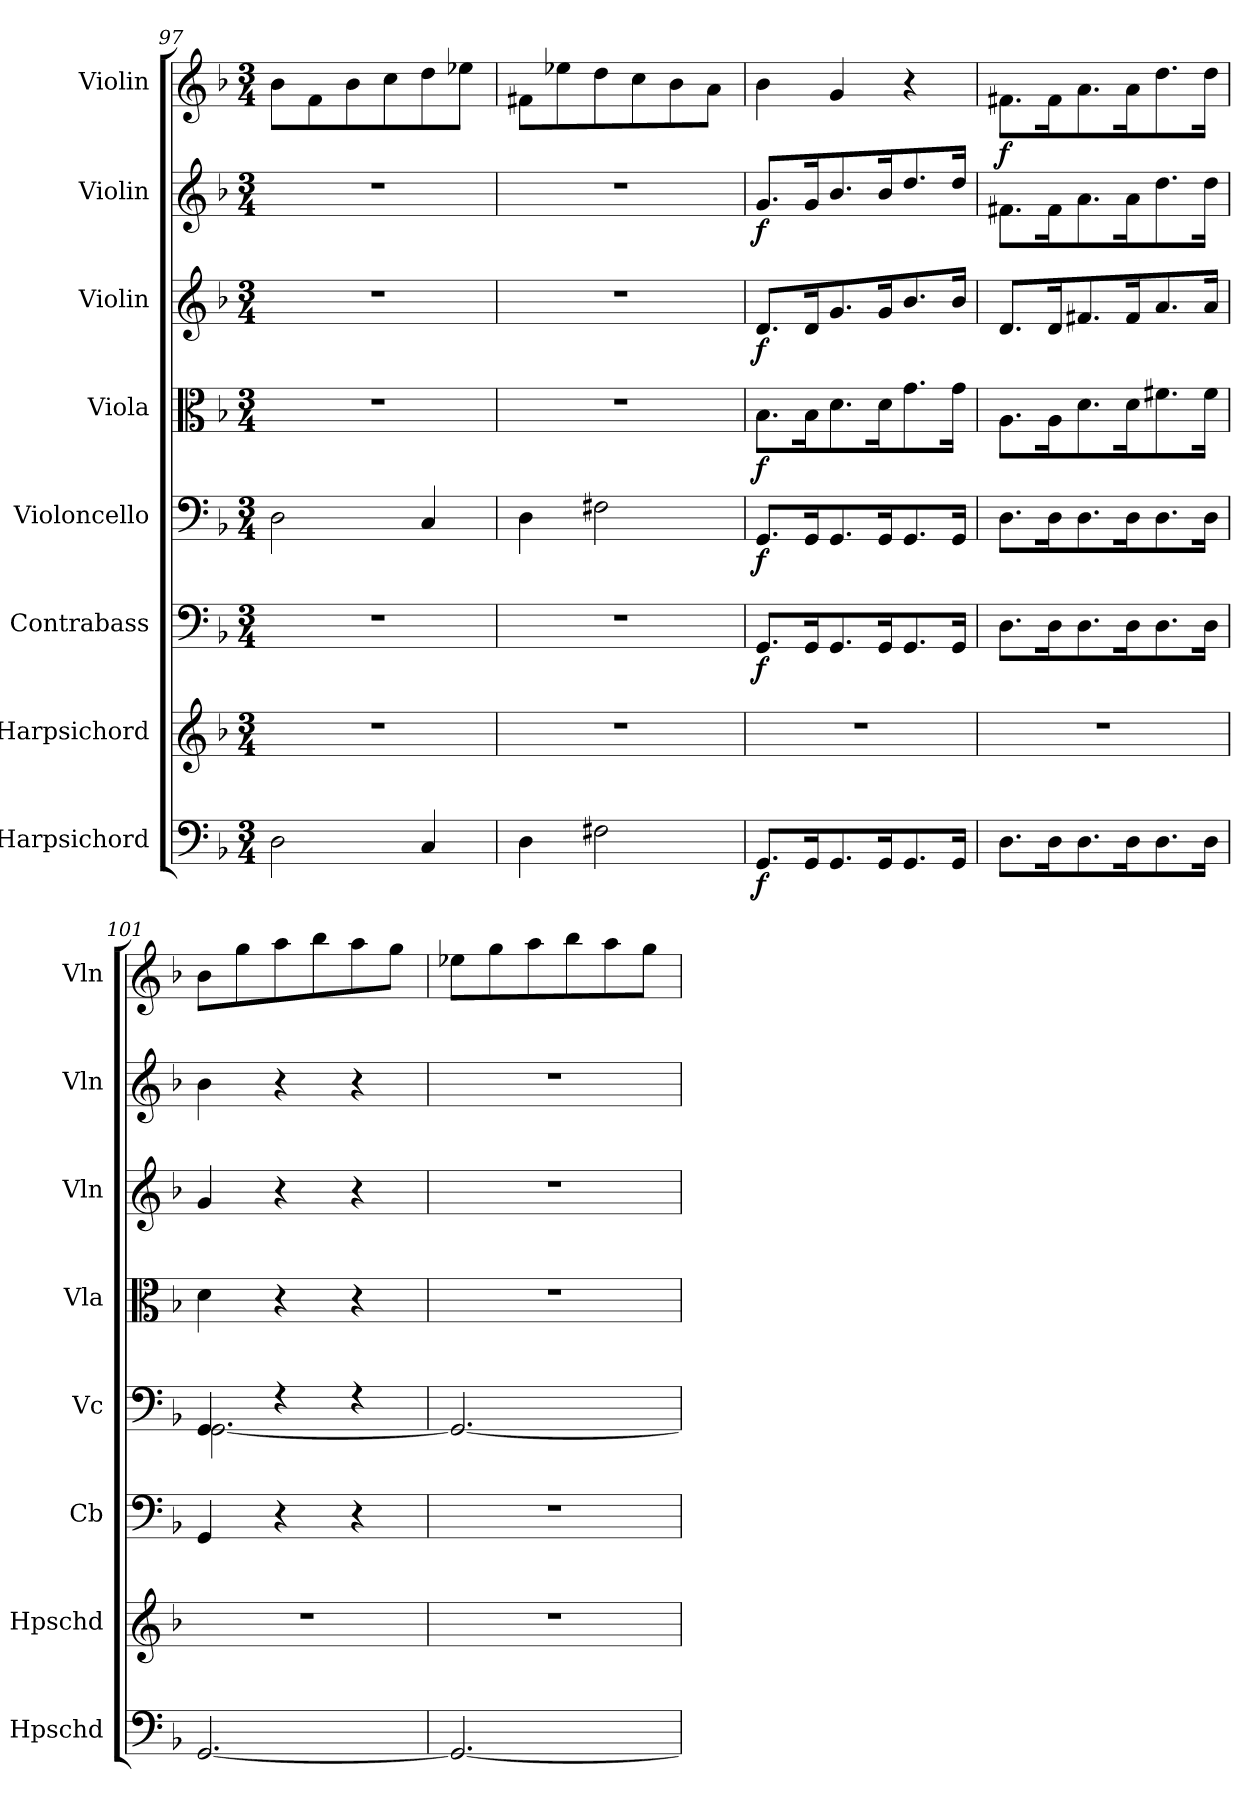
**kern	**dynam	**kern	**kern	**dynam	**kern	**dynam	**kern	**dynam	**kern	**dynam	**kern	**dynam	**kern	**dynam
*part8	*part8	*part7	*part6	*part6	*part5	*part5	*part4	*part4	*part3	*part3	*part2	*part2	*part1	*part1
*staff8	*staff8	*staff7	*staff6	*staff6	*staff5	*staff5	*staff4	*staff4	*staff3	*staff3	*staff2	*staff2	*staff1	*staff1
*I"Harpsichord	*	*I"Harpsichord	*I"Contrabass	*	*I"Violoncello	*	*I"Viola	*	*I"Violin	*	*I"Violin	*	*I"Violin	*
*I'Hpschd	*	*I'Hpschd	*I'Cb	*	*I'Vc	*	*I'Vla	*	*I'Vln	*	*I'Vln	*	*I'Vln	*
*clefF4	*	*clefG2	*clefF4	*	*clefF4	*	*clefC3	*	*clefG2	*	*clefG2	*	*clefG2	*
*k[b-]	*	*k[b-]	*k[b-]	*	*k[b-]	*	*k[b-]	*	*k[b-]	*	*k[b-]	*	*k[b-]	*
*M3/4	*	*M3/4	*M3/4	*	*M3/4	*	*M3/4	*	*M3/4	*	*M3/4	*	*M3/4	*
=97	=97	=97	=97	=97	=97	=97	=97	=97	=97	=97	=97	=97	=97	=97
2D\	.	2.r	2.r	.	2D\	.	2.r	.	2.r	.	2.r	.	8b-\L	.
.	.	.	.	.	.	.	.	.	.	.	.	.	8f\	.
.	.	.	.	.	.	.	.	.	.	.	.	.	8b-\	.
.	.	.	.	.	.	.	.	.	.	.	.	.	8cc\	.
4C/	.	.	.	.	4C/	.	.	.	.	.	.	.	8dd\	.
.	.	.	.	.	.	.	.	.	.	.	.	.	8ee-X\J	.
=98	=98	=98	=98	=98	=98	=98	=98	=98	=98	=98	=98	=98	=98	=98
4D\	.	2.r	2.r	.	4D\	.	2.r	.	2.r	.	2.r	.	8f#X\L	.
.	.	.	.	.	.	.	.	.	.	.	.	.	8ee-X\	.
2F#X\	.	.	.	.	2F#X\	.	.	.	.	.	.	.	8dd\	.
.	.	.	.	.	.	.	.	.	.	.	.	.	8cc\	.
.	.	.	.	.	.	.	.	.	.	.	.	.	8b-\	.
.	.	.	.	.	.	.	.	.	.	.	.	.	8a\J	.
=99	=99	=99	=99	=99	=99	=99	=99	=99	=99	=99	=99	=99	=99	=99
8.GG/L	f	2.r	8.GG/L	f	8.GG/L	f	8.B-\L	f	8.d/L	f	8.g/L	f	4b-\	.
16GG/K	.	.	16GG/K	.	16GG/K	.	16B-\K	.	16d/K	.	16g/K	.	.	.
8.GG/	.	.	8.GG/	.	8.GG/	.	8.d\	.	8.g/	.	8.b-/	.	4g/	.
16GG/K	.	.	16GG/K	.	16GG/K	.	16d\K	.	16g/K	.	16b-/K	.	.	.
8.GG/	.	.	8.GG/	.	8.GG/	.	8.g\	.	8.b-/	.	8.dd/	.	4r	.
16GG/Jk	.	.	16GG/Jk	.	16GG/Jk	.	16g\Jk	.	16b-/Jk	.	16dd/Jk	.	.	.
=100	=100	=100	=100	=100	=100	=100	=100	=100	=100	=100	=100	=100	=100	=100
8.D\L	.	2.r	8.D\L	.	8.D\L	.	8.A\L	.	8.d/L	.	8.f#X\L	.	8.f#X\L	f
16D\K	.	.	16D\K	.	16D\K	.	16A\K	.	16d/K	.	16f#\K	.	16f#\K	.
8.D\	.	.	8.D\	.	8.D\	.	8.d\	.	8.f#X/	.	8.a\	.	8.a\	.
16D\K	.	.	16D\K	.	16D\K	.	16d\K	.	16f#/K	.	16a\K	.	16a\K	.
8.D\	.	.	8.D\	.	8.D\	.	8.f#X\	.	8.a/	.	8.dd\	.	8.dd\	.
16D\Jk	.	.	16D\Jk	.	16D\Jk	.	16f#\Jk	.	16a/Jk	.	16dd\Jk	.	16dd\Jk	.
=101	=101	=101	=101	=101	=101	=101	=101	=101	=101	=101	=101	=101	=101	=101
*	*	*	*	*	*^	*	*	*	*	*	*	*	*	*
[2.GG/	.	2.r	4GG/	.	4GG/	[2.GG\	.	4d\	.	4g/	.	4b-\	.	8b-\L	.
.	.	.	.	.	.	.	.	.	.	.	.	.	.	8gg\	.
.	.	.	4r	.	4r	.	.	4r	.	4r	.	4r	.	8aa\	.
.	.	.	.	.	.	.	.	.	.	.	.	.	.	8bb-\	.
.	.	.	4r	.	4r	.	.	4r	.	4r	.	4r	.	8aa\	.
.	.	.	.	.	.	.	.	.	.	.	.	.	.	8gg\J	.
*	*	*	*	*	*v	*v	*	*	*	*	*	*	*	*	*
=102	=102	=102	=102	=102	=102	=102	=102	=102	=102	=102	=102	=102	=102	=102
2.GG/_	.	2.r	2.r	.	2.GG/_	.	2.r	.	2.r	.	2.r	.	8ee-X\L	.
.	.	.	.	.	.	.	.	.	.	.	.	.	8gg\	.
.	.	.	.	.	.	.	.	.	.	.	.	.	8aa\	.
.	.	.	.	.	.	.	.	.	.	.	.	.	8bb-\	.
.	.	.	.	.	.	.	.	.	.	.	.	.	8aa\	.
.	.	.	.	.	.	.	.	.	.	.	.	.	8gg\J	.
=	=	=	=	=	=	=	=	=	=	=	=	=	=	=
*-	*-	*-	*-	*-	*-	*-	*-	*-	*-	*-	*-	*-	*-	*-
